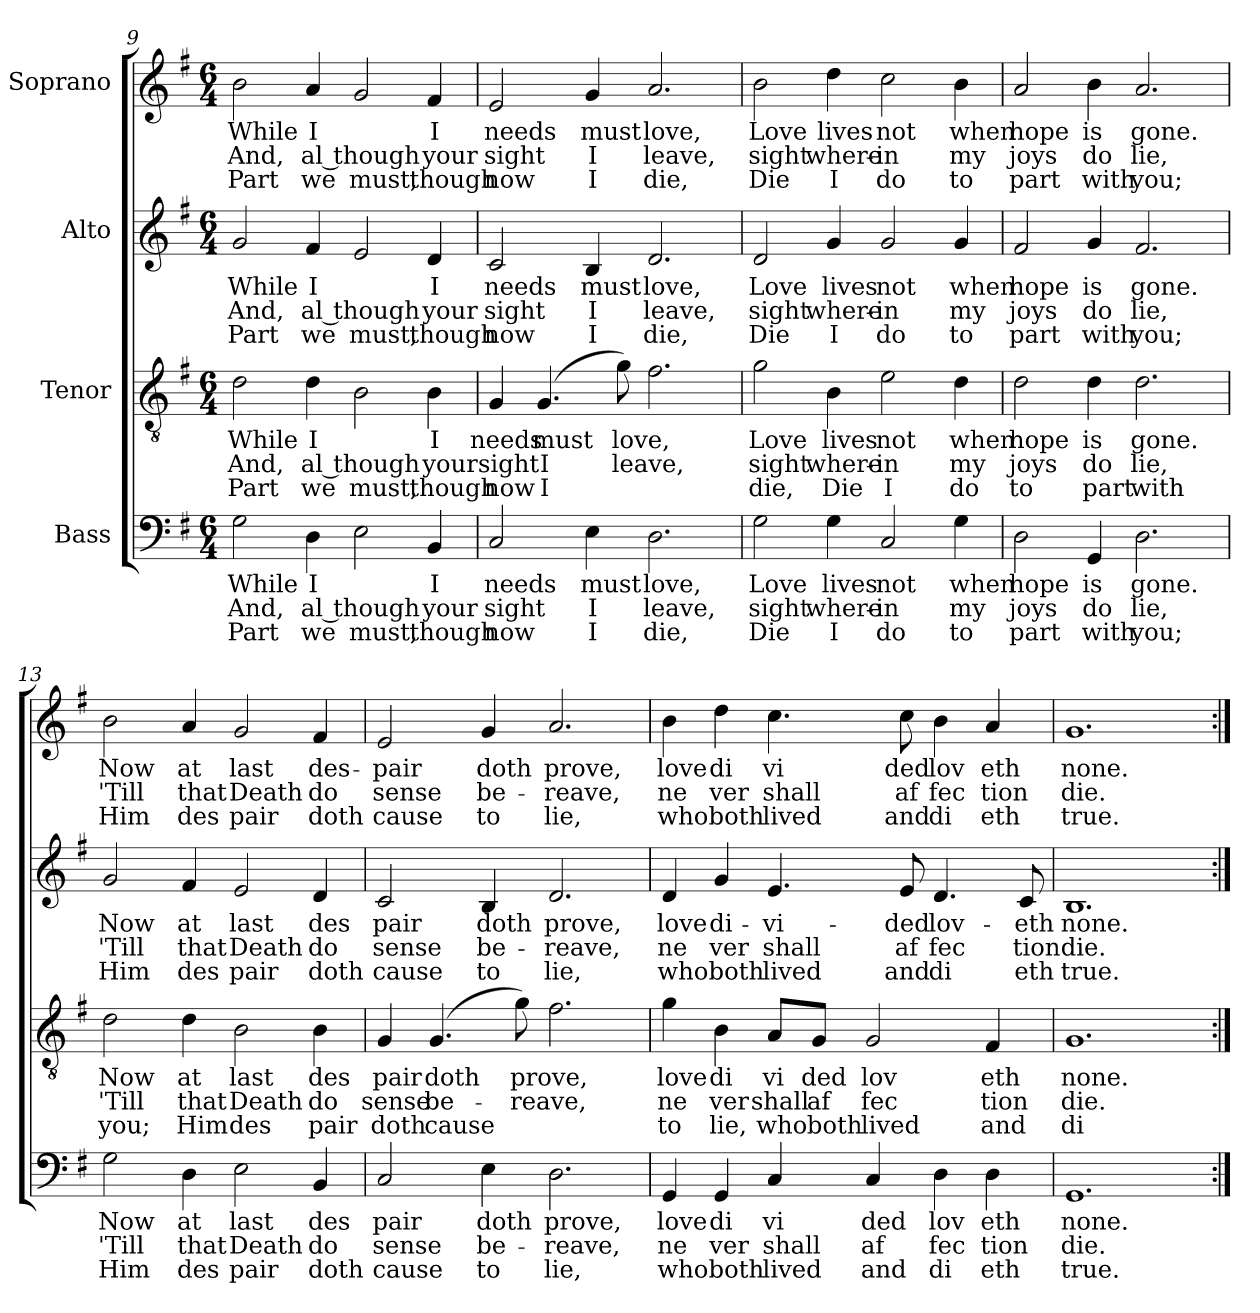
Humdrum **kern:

**kern	**text	**text	**text	**kern	**text	**text	**text	**kern	**text	**text	**text	**kern	**text	**text	**text
*part4	*part4	*part4	*part4	*part3	*part3	*part3	*part3	*part2	*part2	*part2	*part2	*part1	*part1	*part1	*part1
*staff4	*staff4	*staff4	*staff4	*staff3	*staff3	*staff3	*staff3	*staff2	*staff2	*staff2	*staff2	*staff1	*staff1	*staff1	*staff1
*I"Bass	*	*	*	*I"Tenor	*	*	*	*I"Alto	*	*	*	*I"Soprano	*	*	*
*clefF4	*	*	*	*clefGv2	*	*	*	*clefG2	*	*	*	*clefG2	*	*	*
*k[f#]	*	*	*	*k[f#]	*	*	*	*k[f#]	*	*	*	*k[f#]	*	*	*
*G:	*	*	*	*G:	*	*	*	*G:	*	*	*	*G:	*	*	*
*M6/4	*	*	*	*M6/4	*	*	*	*M6/4	*	*	*	*M6/4	*	*	*
=9	=9	=9	=9	=9	=9	=9	=9	=9	=9	=9	=9	=9	=9	=9	=9
!	!LO:LY:b	!LO:LY:b	!LO:LY:b	!	!LO:LY:b	!LO:LY:b	!LO:LY:b	!	!LO:LY:b	!LO:LY:b	!LO:LY:b	!	!LO:LY:b	!LO:LY:b	!LO:LY:b
2G\	While	And,	Part	2d\	While	And,	Part	2g/	While	And,	Part	2b\	While	And,	Part
!	!LO:LY:b	!LO:LY:b	!LO:LY:b	!	!LO:LY:b	!LO:LY:b	!LO:LY:b	!	!LO:LY:b	!LO:LY:b	!LO:LY:b	!	!LO:LY:b	!LO:LY:b	!LO:LY:b
4D\	I	al though	we	4d\	I	al though	we	4f#/	I	al though	we	4a/	I	al though	we
!	!	!	!LO:LY:b	!	!	!	!LO:LY:b	!	!	!	!LO:LY:b	!	!	!	!LO:LY:b
2E\	.	.	must,	2B\	.	.	must,	2e/	.	.	must,	2g/	.	.	must,
!	!LO:LY:b	!LO:LY:b	!LO:LY:b	!	!LO:LY:b	!LO:LY:b	!LO:LY:b	!	!LO:LY:b	!LO:LY:b	!LO:LY:b	!	!LO:LY:b	!LO:LY:b	!LO:LY:b
4BB/	I	your	though	4B\	I	your	though	4d/	I	your	though	4f#/	I	your	though
!!LO:PB:g=z
=10	=10	=10	=10	=10	=10	=10	=10	=10	=10	=10	=10	=10	=10	=10	=10
!	!LO:LY:b	!LO:LY:b	!LO:LY:b	!	!LO:LY:b	!LO:LY:b	!LO:LY:b	!	!LO:LY:b	!LO:LY:b	!LO:LY:b	!	!LO:LY:b	!LO:LY:b	!LO:LY:b
2C/	needs	sight	now	4G/	needs	sight	now	2c/	needs	sight	now	2e/	needs	sight	now
!	!	!	!	!	!LO:LY:b	!LO:LY:b	!LO:LY:b	!	!	!	!	!	!	!	!
.	.	.	.	(4.G/	must	I	I	.	.	.	.	.	.	.	.
!	!LO:LY:b	!LO:LY:b	!LO:LY:b	!	!	!	!	!	!LO:LY:b	!LO:LY:b	!LO:LY:b	!	!LO:LY:b	!LO:LY:b	!LO:LY:b
4E\	must	I	I	.	.	.	.	4B/	must	I	I	4g/	must	I	I
!	!	!	!	!	!LO:LY:b	!LO:LY:b	!	!	!	!	!	!	!	!	!
.	.	.	.	8g\)	love,	leave,	.	.	.	.	.	.	.	.	.
!	!LO:LY:b	!LO:LY:b	!LO:LY:b	!	!	!	!	!	!LO:LY:b	!LO:LY:b	!LO:LY:b	!	!LO:LY:b	!LO:LY:b	!LO:LY:b
2.D\	love,	leave,	die,	2.f#\	.	.	.	2.d/	love,	leave,	die,	2.a/	love,	leave,	die,
=11	=11	=11	=11	=11	=11	=11	=11	=11	=11	=11	=11	=11	=11	=11	=11
!	!LO:LY:b	!LO:LY:b	!LO:LY:b	!	!LO:LY:b	!LO:LY:b	!LO:LY:b	!	!LO:LY:b	!LO:LY:b	!LO:LY:b	!	!LO:LY:b	!LO:LY:b	!LO:LY:b
2G\	Love	sight	Die	2g\	Love	sight	die,	2d/	Love	sight	Die	2b\	Love	sight	Die
!	!LO:LY:b	!LO:LY:b	!LO:LY:b	!	!LO:LY:b	!LO:LY:b	!LO:LY:b	!	!LO:LY:b	!LO:LY:b	!LO:LY:b	!	!LO:LY:b	!LO:LY:b	!LO:LY:b
4G\	lives	where-	I	4B\	lives	where-	Die	4g/	lives	where-	I	4dd\	lives	where-	I
!	!LO:LY:b	!LO:LY:b	!LO:LY:b	!	!LO:LY:b	!LO:LY:b	!LO:LY:b	!	!LO:LY:b	!LO:LY:b	!LO:LY:b	!	!LO:LY:b	!LO:LY:b	!LO:LY:b
2C/	not	-in	do	2e\	not	-in	I	2g/	not	-in	do	2cc\	not	-in	do
!	!LO:LY:b	!LO:LY:b	!LO:LY:b	!	!LO:LY:b	!LO:LY:b	!LO:LY:b	!	!LO:LY:b	!LO:LY:b	!LO:LY:b	!	!LO:LY:b	!LO:LY:b	!LO:LY:b
4G\	when	my	to	4d\	when	my	do	4g/	when	my	to	4b\	when	my	to
=12	=12	=12	=12	=12	=12	=12	=12	=12	=12	=12	=12	=12	=12	=12	=12
!	!LO:LY:b	!LO:LY:b	!LO:LY:b	!	!LO:LY:b	!LO:LY:b	!LO:LY:b	!	!LO:LY:b	!LO:LY:b	!LO:LY:b	!	!LO:LY:b	!LO:LY:b	!LO:LY:b
2D\	hope	joys	part	2d\	hope	joys	to	2f#/	hope	joys	part	2a/	hope	joys	part
!	!LO:LY:b	!LO:LY:b	!LO:LY:b	!	!LO:LY:b	!LO:LY:b	!LO:LY:b	!	!LO:LY:b	!LO:LY:b	!LO:LY:b	!	!LO:LY:b	!LO:LY:b	!LO:LY:b
4GG/	is	do	with	4d\	is	do	part	4g/	is	do	with	4b\	is	do	with
!	!LO:LY:b	!LO:LY:b	!LO:LY:b	!	!LO:LY:b	!LO:LY:b	!LO:LY:b	!	!LO:LY:b	!LO:LY:b	!LO:LY:b	!	!LO:LY:b	!LO:LY:b	!LO:LY:b
2.D\	gone.	lie,	you;	2.d\	gone.	lie,	with	2.f#/	gone.	lie,	you;	2.a/	gone.	lie,	you;
=13	=13	=13	=13	=13	=13	=13	=13	=13	=13	=13	=13	=13	=13	=13	=13
!	!LO:LY:b	!LO:LY:b	!LO:LY:b	!	!LO:LY:b	!LO:LY:b	!LO:LY:b	!	!LO:LY:b	!LO:LY:b	!LO:LY:b	!	!LO:LY:b	!LO:LY:b	!LO:LY:b
2G\	Now	'Till	Him	2d\	Now	'Till	you;	2g/	Now	'Till	Him	2b\	Now	'Till	Him
!	!LO:LY:b	!LO:LY:b	!LO:LY:b	!	!LO:LY:b	!LO:LY:b	!LO:LY:b	!	!LO:LY:b	!LO:LY:b	!LO:LY:b	!	!LO:LY:b	!LO:LY:b	!LO:LY:b
4D\	at	that	des	4d\	at	that	Him	4f#/	at	that	des	4a/	at	that	des
!	!LO:LY:b	!LO:LY:b	!LO:LY:b	!	!LO:LY:b	!LO:LY:b	!LO:LY:b	!	!LO:LY:b	!LO:LY:b	!LO:LY:b	!	!LO:LY:b	!LO:LY:b	!LO:LY:b
2E\	last	Death	pair	2B\	last	Death	des	2e/	last	Death	pair	2g/	last	Death	pair
!	!LO:LY:b	!LO:LY:b	!LO:LY:b	!	!LO:LY:b	!LO:LY:b	!LO:LY:b	!	!LO:LY:b	!LO:LY:b	!LO:LY:b	!	!LO:LY:b	!LO:LY:b	!LO:LY:b
4BB/	des	do	doth	4B\	des	do	pair	4d/	des	do	doth	4f#/	des-	do	doth
=14	=14	=14	=14	=14	=14	=14	=14	=14	=14	=14	=14	=14	=14	=14	=14
!	!LO:LY:b	!LO:LY:b	!LO:LY:b	!	!LO:LY:b	!LO:LY:b	!LO:LY:b	!	!LO:LY:b	!LO:LY:b	!LO:LY:b	!	!LO:LY:b	!LO:LY:b	!LO:LY:b
2C/	pair	sense	cause	4G/	pair	sense	doth	2c/	pair	sense	cause	2e/	-pair	sense	cause
!	!	!	!	!	!LO:LY:b	!LO:LY:b	!LO:LY:b	!	!	!	!	!	!	!	!
.	.	.	.	(4.G/	doth	be-	cause	.	.	.	.	.	.	.	.
!	!LO:LY:b	!LO:LY:b	!LO:LY:b	!	!	!	!	!	!LO:LY:b	!LO:LY:b	!LO:LY:b	!	!LO:LY:b	!LO:LY:b	!LO:LY:b
4E\	doth	be-	to	.	.	.	.	4B/	doth	be-	to	4g/	doth	be-	to
!	!	!	!	!	!LO:LY:b	!LO:LY:b	!	!	!	!	!	!	!	!	!
.	.	.	.	8g\)	prove,	-reave,	.	.	.	.	.	.	.	.	.
!	!LO:LY:b	!LO:LY:b	!LO:LY:b	!	!	!	!	!	!LO:LY:b	!LO:LY:b	!LO:LY:b	!	!LO:LY:b	!LO:LY:b	!LO:LY:b
2.D\	prove,	-reave,	lie,	2.f#\	.	.	.	2.d/	prove,	-reave,	lie,	2.a/	prove,	-reave,	lie,
!!LO:LB:g=z
=15	=15	=15	=15	=15	=15	=15	=15	=15	=15	=15	=15	=15	=15	=15	=15
!	!LO:LY:b	!LO:LY:b	!LO:LY:b	!	!LO:LY:b	!LO:LY:b	!LO:LY:b	!	!LO:LY:b	!LO:LY:b	!LO:LY:b	!	!LO:LY:b	!LO:LY:b	!LO:LY:b
4GG/	love	ne	who	4g\	love	ne	to	4d/	love	ne	who	4b\	love	ne	who
!	!LO:LY:b	!LO:LY:b	!LO:LY:b	!	!LO:LY:b	!LO:LY:b	!LO:LY:b	!	!LO:LY:b	!LO:LY:b	!LO:LY:b	!	!LO:LY:b	!LO:LY:b	!LO:LY:b
4GG/	di	ver	both	4B\	di	ver	lie,	4g/	di-	ver	both	4dd\	di	ver	both
!	!LO:LY:b	!LO:LY:b	!LO:LY:b	!	!LO:LY:b	!LO:LY:b	!LO:LY:b	!	!LO:LY:b	!LO:LY:b	!LO:LY:b	!	!LO:LY:b	!LO:LY:b	!LO:LY:b
4C/	vi	shall	lived	8A/L	vi	shall	who	4.e/	-vi-	shall	lived	4.cc\	vi	shall	lived
!	!	!	!	!	!LO:LY:b	!LO:LY:b	!LO:LY:b	!	!	!	!	!	!	!	!
.	.	.	.	8G/J	ded	af	both	.	.	.	.	.	.	.	.
!	!LO:LY:b	!LO:LY:b	!LO:LY:b	!	!LO:LY:b	!LO:LY:b	!LO:LY:b	!	!	!	!	!	!	!	!
4C/	ded	af	and	2G/	lov	fec	lived	.	.	.	.	.	.	.	.
!	!	!	!	!	!	!	!	!	!LO:LY:b	!LO:LY:b	!LO:LY:b	!	!LO:LY:b	!LO:LY:b	!LO:LY:b
.	.	.	.	.	.	.	.	8e/	-ded	af	and	8cc\	ded	af	and
!	!LO:LY:b	!LO:LY:b	!LO:LY:b	!	!	!	!	!	!LO:LY:b	!LO:LY:b	!LO:LY:b	!	!LO:LY:b	!LO:LY:b	!LO:LY:b
4D\	lov	fec	di	.	.	.	.	4.d/	lov-	fec	di	4b\	lov	fec	di
!	!LO:LY:b	!LO:LY:b	!LO:LY:b	!	!LO:LY:b	!LO:LY:b	!LO:LY:b	!	!	!	!	!	!LO:LY:b	!LO:LY:b	!LO:LY:b
4D\	eth	tion	eth	4F#/	eth	tion	and	.	.	.	.	4a/	eth	tion	eth
!	!	!	!	!	!	!	!	!	!LO:LY:b	!LO:LY:b	!LO:LY:b	!	!	!	!
.	.	.	.	.	.	.	.	8c/	-eth	tion	eth	.	.	.	.
=16	=16	=16	=16	=16	=16	=16	=16	=16	=16	=16	=16	=16	=16	=16	=16
!	!LO:LY:b	!LO:LY:b	!LO:LY:b	!	!LO:LY:b	!LO:LY:b	!LO:LY:b	!	!LO:LY:b	!LO:LY:b	!LO:LY:b	!	!LO:LY:b	!LO:LY:b	!LO:LY:b
1.GG	none.	die.	true.	1.G	none.	die.	di	1.B	none.	die.	true.	1.g	none.	die.	true.
=:|!	=:|!	=:|!	=:|!	=:|!	=:|!	=:|!	=:|!	=:|!	=:|!	=:|!	=:|!	=:|!	=:|!	=:|!	=:|!
*-	*-	*-	*-	*-	*-	*-	*-	*-	*-	*-	*-	*-	*-	*-	*-
